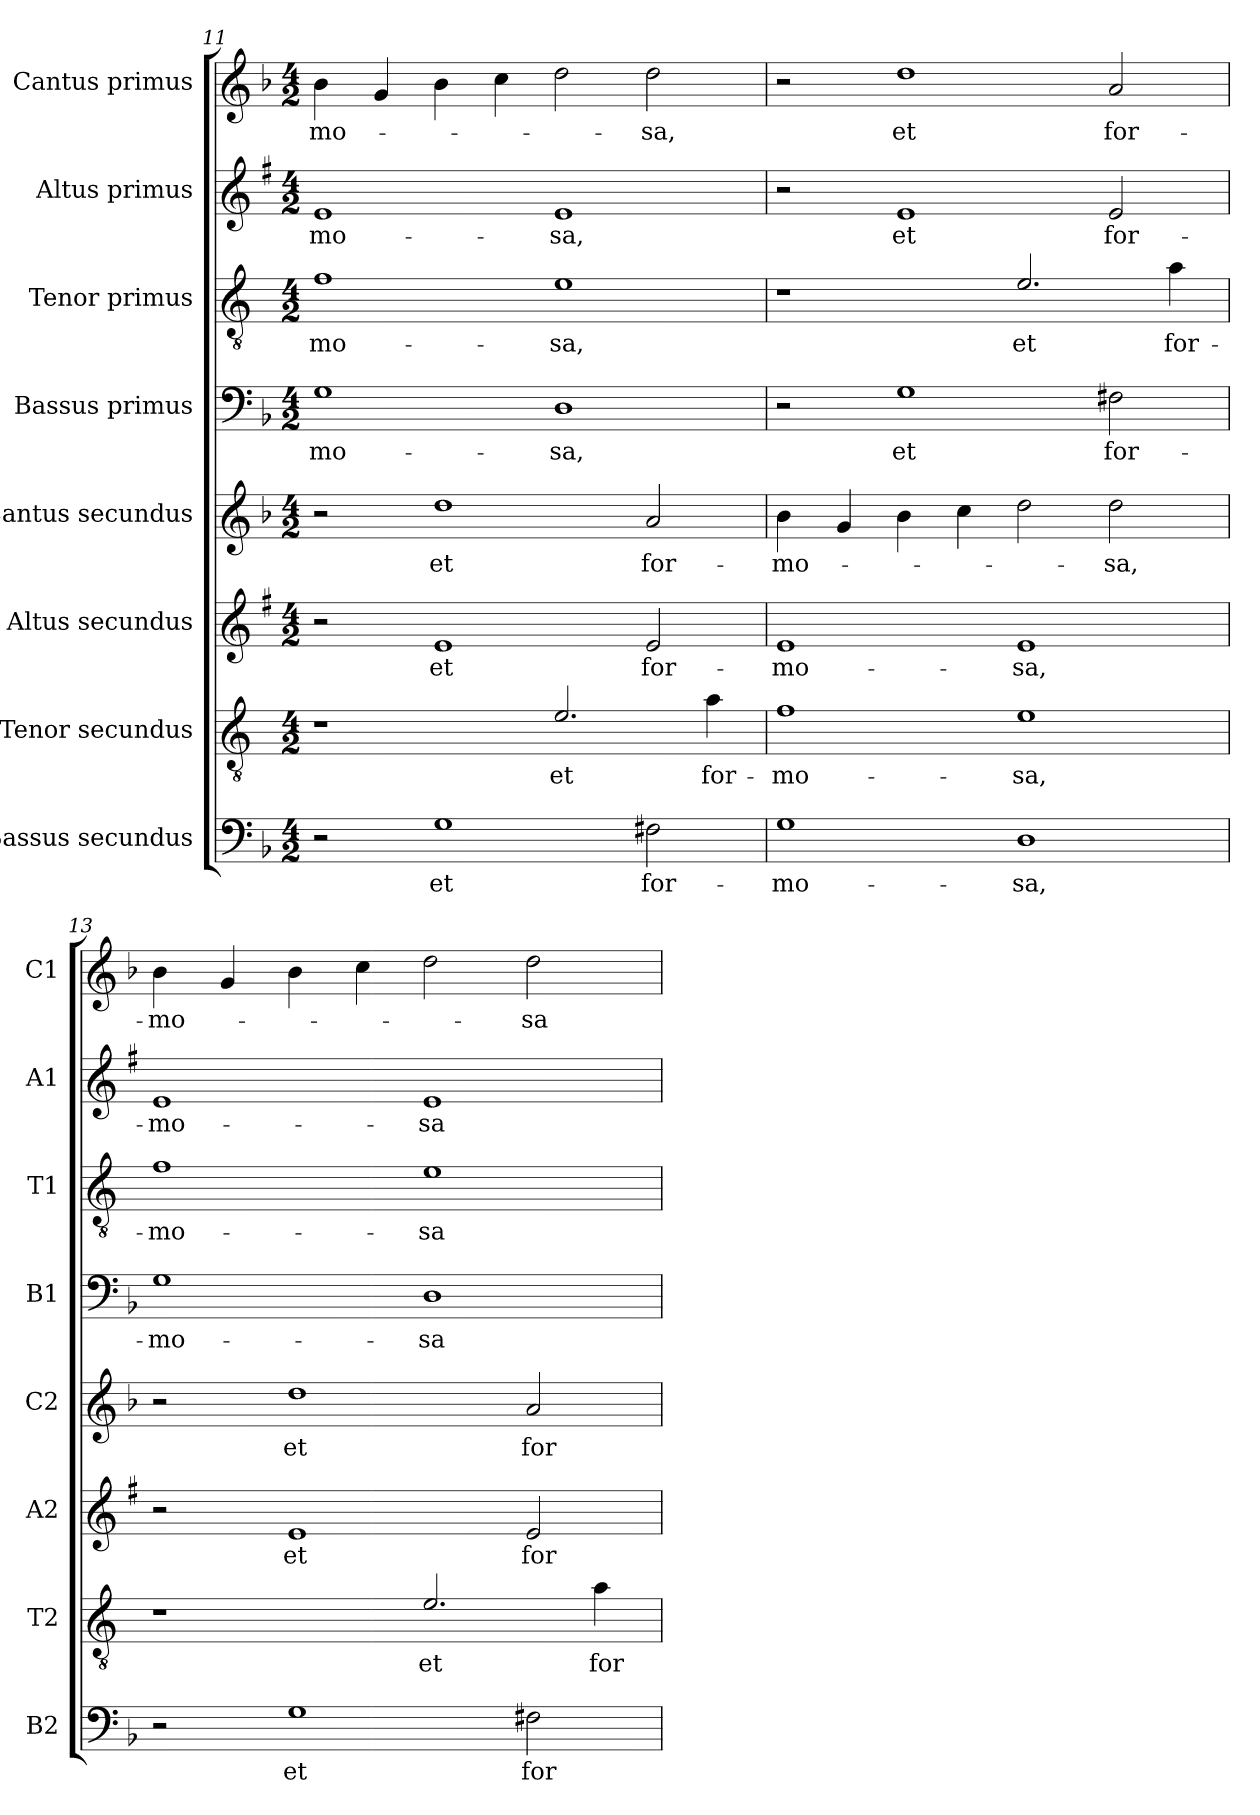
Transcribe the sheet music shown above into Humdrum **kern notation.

**kern	**text	**kern	**text	**kern	**text	**kern	**text	**kern	**text	**kern	**text	**kern	**text	**kern	**text
*part8	*part8	*part7	*part7	*part6	*part6	*part5	*part5	*part4	*part4	*part3	*part3	*part2	*part2	*part1	*part1
*staff8	*staff8	*staff7	*staff7	*staff6	*staff6	*staff5	*staff5	*staff4	*staff4	*staff3	*staff3	*staff2	*staff2	*staff1	*staff1
*I"Bassus secundus	*	*I"Tenor secundus	*	*I"Altus secundus	*	*I"Cantus secundus	*	*I"Bassus primus	*	*I"Tenor primus	*	*I"Altus primus	*	*I"Cantus primus	*
*I'B2	*	*I'T2	*	*I'A2	*	*I'C2	*	*I'B1	*	*I'T1	*	*I'A1	*	*I'C1	*
*clefF4	*	*clefGv2	*	*clefG2	*	*clefG2	*	*clefF4	*	*clefGv2	*	*clefG2	*	*clefG2	*
*	*	*ITrd4c7	*	*ITrd1c2	*	*	*	*	*	*ITrd4c7	*	*ITrd1c2	*	*	*
*k[b-]	*	*k[b-]	*	*k[b-]	*	*k[b-]	*	*k[b-]	*	*k[b-]	*	*k[b-]	*	*k[b-]	*
*F:	*	*F:	*	*F:	*	*F:	*	*F:	*	*F:	*	*F:	*	*F:	*
*M4/2	*	*M4/2	*	*M4/2	*	*M4/2	*	*M4/2	*	*M4/2	*	*M4/2	*	*M4/2	*
=11	=11	=11	=11	=11	=11	=11	=11	=11	=11	=11	=11	=11	=11	=11	=11
!	!	!	!	!	!	!	!	!	!LO:LY:b	!	!LO:LY:b	!	!LO:LY:b	!	!LO:LY:b
2r	.	1r	.	2r	.	2r	.	1G	-mo-	1B-	-mo-	1d	-mo-	4b-\	-mo-
.	.	.	.	.	.	.	.	.	.	.	.	.	.	4g/	.
!	!LO:LY:b	!	!	!	!LO:LY:b	!	!LO:LY:b	!	!	!	!	!	!	!	!
1G	et	.	.	1d	et	1dd	et	.	.	.	.	.	.	4b-\	.
.	.	.	.	.	.	.	.	.	.	.	.	.	.	4cc\	.
!	!	!	!LO:LY:b	!	!	!	!	!	!LO:LY:b	!	!LO:LY:b	!	!LO:LY:b	!	!
.	.	2.A/	et	.	.	.	.	1D	-sa,	1A	-sa,	1d	-sa,	2dd\	.
!	!LO:LY:b	!	!	!	!LO:LY:b	!	!LO:LY:b	!	!	!	!	!	!	!	!LO:LY:b
2F#X\	for-	.	.	2d/	for-	2a/	for-	.	.	.	.	.	.	2dd\	-sa,
!	!	!	!LO:LY:b	!	!	!	!	!	!	!	!	!	!	!	!
.	.	4d\	for-	.	.	.	.	.	.	.	.	.	.	.	.
=12	=12	=12	=12	=12	=12	=12	=12	=12	=12	=12	=12	=12	=12	=12	=12
!	!LO:LY:b	!	!LO:LY:b	!	!LO:LY:b	!	!LO:LY:b	!	!	!	!	!	!	!	!
1G	-mo-	1B-	-mo-	1d	-mo-	4b-\	-mo-	2r	.	1r	.	2r	.	2r	.
.	.	.	.	.	.	4g/	.	.	.	.	.	.	.	.	.
!	!	!	!	!	!	!	!	!	!LO:LY:b	!	!	!	!LO:LY:b	!	!LO:LY:b
.	.	.	.	.	.	4b-\	.	1G	et	.	.	1d	et	1dd	et
.	.	.	.	.	.	4cc\	.	.	.	.	.	.	.	.	.
!	!LO:LY:b	!	!LO:LY:b	!	!LO:LY:b	!	!	!	!	!	!LO:LY:b	!	!	!	!
1D	-sa,	1A	-sa,	1d	-sa,	2dd\	.	.	.	2.A/	et	.	.	.	.
!	!	!	!	!	!	!	!LO:LY:b	!	!LO:LY:b	!	!	!	!LO:LY:b	!	!LO:LY:b
.	.	.	.	.	.	2dd\	-sa,	2F#X\	for-	.	.	2d/	for-	2a/	for-
!	!	!	!	!	!	!	!	!	!	!	!LO:LY:b	!	!	!	!
.	.	.	.	.	.	.	.	.	.	4d\	for-	.	.	.	.
=13	=13	=13	=13	=13	=13	=13	=13	=13	=13	=13	=13	=13	=13	=13	=13
!	!	!	!	!	!	!	!	!	!LO:LY:b	!	!LO:LY:b	!	!LO:LY:b	!	!LO:LY:b
2r	.	1r	.	2r	.	2r	.	1G	-mo-	1B-	-mo-	1d	-mo-	4b-\	-mo-
.	.	.	.	.	.	.	.	.	.	.	.	.	.	4g/	.
!	!LO:LY:b	!	!	!	!LO:LY:b	!	!LO:LY:b	!	!	!	!	!	!	!	!
1G	et	.	.	1d	et	1dd	et	.	.	.	.	.	.	4b-\	.
.	.	.	.	.	.	.	.	.	.	.	.	.	.	4cc\	.
!	!	!	!LO:LY:b	!	!	!	!	!	!LO:LY:b	!	!LO:LY:b	!	!LO:LY:b	!	!
.	.	2.A/	et	.	.	.	.	1D	-sa	1A	-sa	1d	-sa	2dd\	.
!	!LO:LY:b	!	!	!	!LO:LY:b	!	!LO:LY:b	!	!	!	!	!	!	!	!LO:LY:b
2F#X\	for-	.	.	2d/	for-	2a/	for-	.	.	.	.	.	.	2dd\	-sa
!	!	!	!LO:LY:b	!	!	!	!	!	!	!	!	!	!	!	!
.	.	4d\	for-	.	.	.	.	.	.	.	.	.	.	.	.
=	=	=	=	=	=	=	=	=	=	=	=	=	=	=	=
*-	*-	*-	*-	*-	*-	*-	*-	*-	*-	*-	*-	*-	*-	*-	*-
